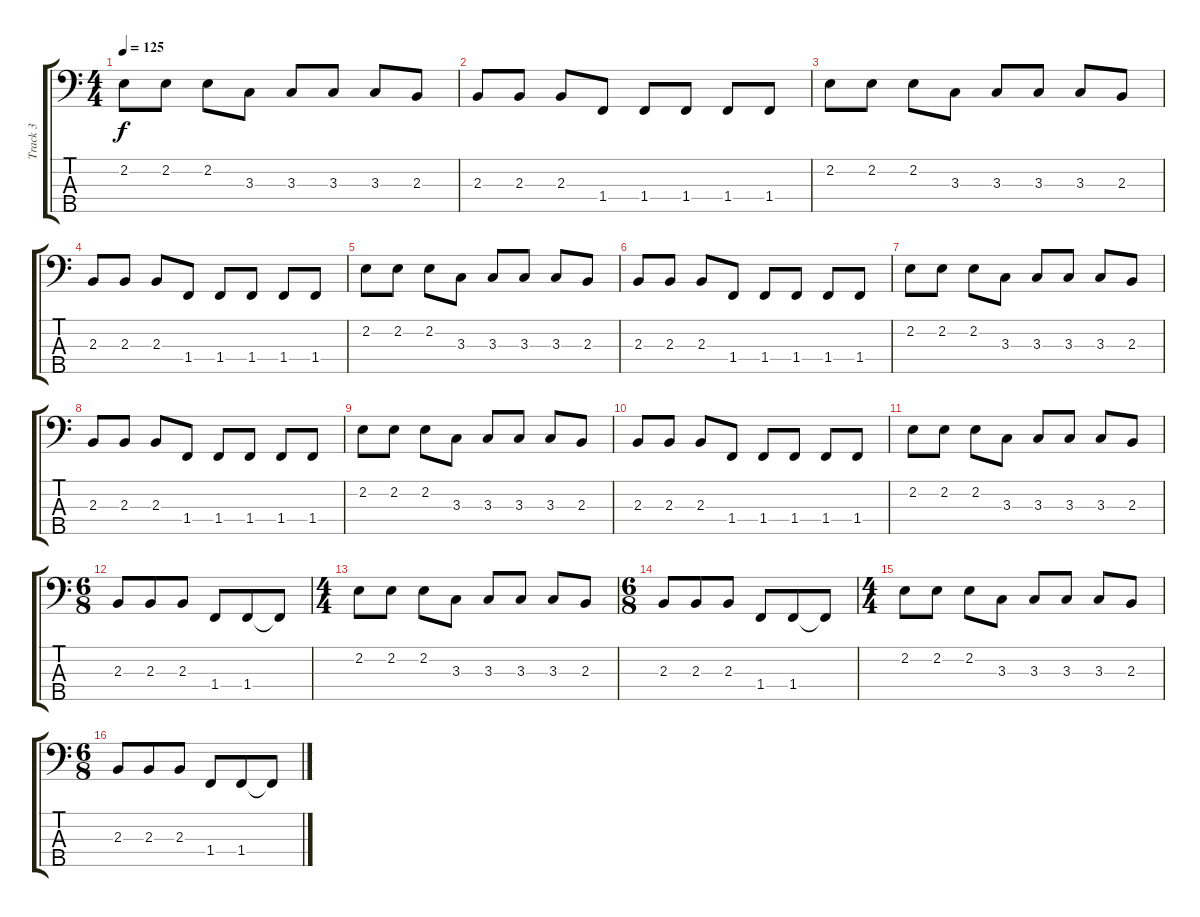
\track ("Track 3" "Track 3") {instrument electricbassfinger}
\staff {score tabs}
\tuning (G2 D2 A1 E1 B0) {hide}
\ts (4 4)
\tempo 125
\clef f4
\ks c
2.2.8{dy f} 2.2.8 2.2.8 3.3.8 3.3.8 3.3.8 3.3.8 2.3.8 |
2.3.8 2.3.8 2.3.8 1.4.8 1.4.8 1.4.8 1.4.8 1.4.8 |
2.2.8 2.2.8 2.2.8 3.3.8 3.3.8 3.3.8 3.3.8 2.3.8 |
2.3.8 2.3.8 2.3.8 1.4.8 1.4.8 1.4.8 1.4.8 1.4.8 |
2.2.8 2.2.8 2.2.8 3.3.8 3.3.8 3.3.8 3.3.8 2.3.8 |
2.3.8 2.3.8 2.3.8 1.4.8 1.4.8 1.4.8 1.4.8 1.4.8 |
2.2.8 2.2.8 2.2.8 3.3.8 3.3.8 3.3.8 3.3.8 2.3.8 |
2.3.8 2.3.8 2.3.8 1.4.8 1.4.8 1.4.8 1.4.8 1.4.8 |
2.2.8 2.2.8 2.2.8 3.3.8 3.3.8 3.3.8 3.3.8 2.3.8 |
2.3.8 2.3.8 2.3.8 1.4.8 1.4.8 1.4.8 1.4.8 1.4.8 |
2.2.8 2.2.8 2.2.8 3.3.8 3.3.8 3.3.8 3.3.8 2.3.8 |
\ts (6 8)
2.3.8 2.3.8 2.3.8 1.4.8 1.4.8 1.4{t}.8 |
\ts (4 4)
2.2.8 2.2.8 2.2.8 3.3.8 3.3.8 3.3.8 3.3.8 2.3.8 |
\ts (6 8)
2.3.8 2.3.8 2.3.8 1.4.8 1.4.8 1.4{t}.8 |
\ts (4 4)
2.2.8 2.2.8 2.2.8 3.3.8 3.3.8 3.3.8 3.3.8 2.3.8 |
\ts (6 8)
2.3.8 2.3.8 2.3.8 1.4.8 1.4.8 1.4{t}.8
